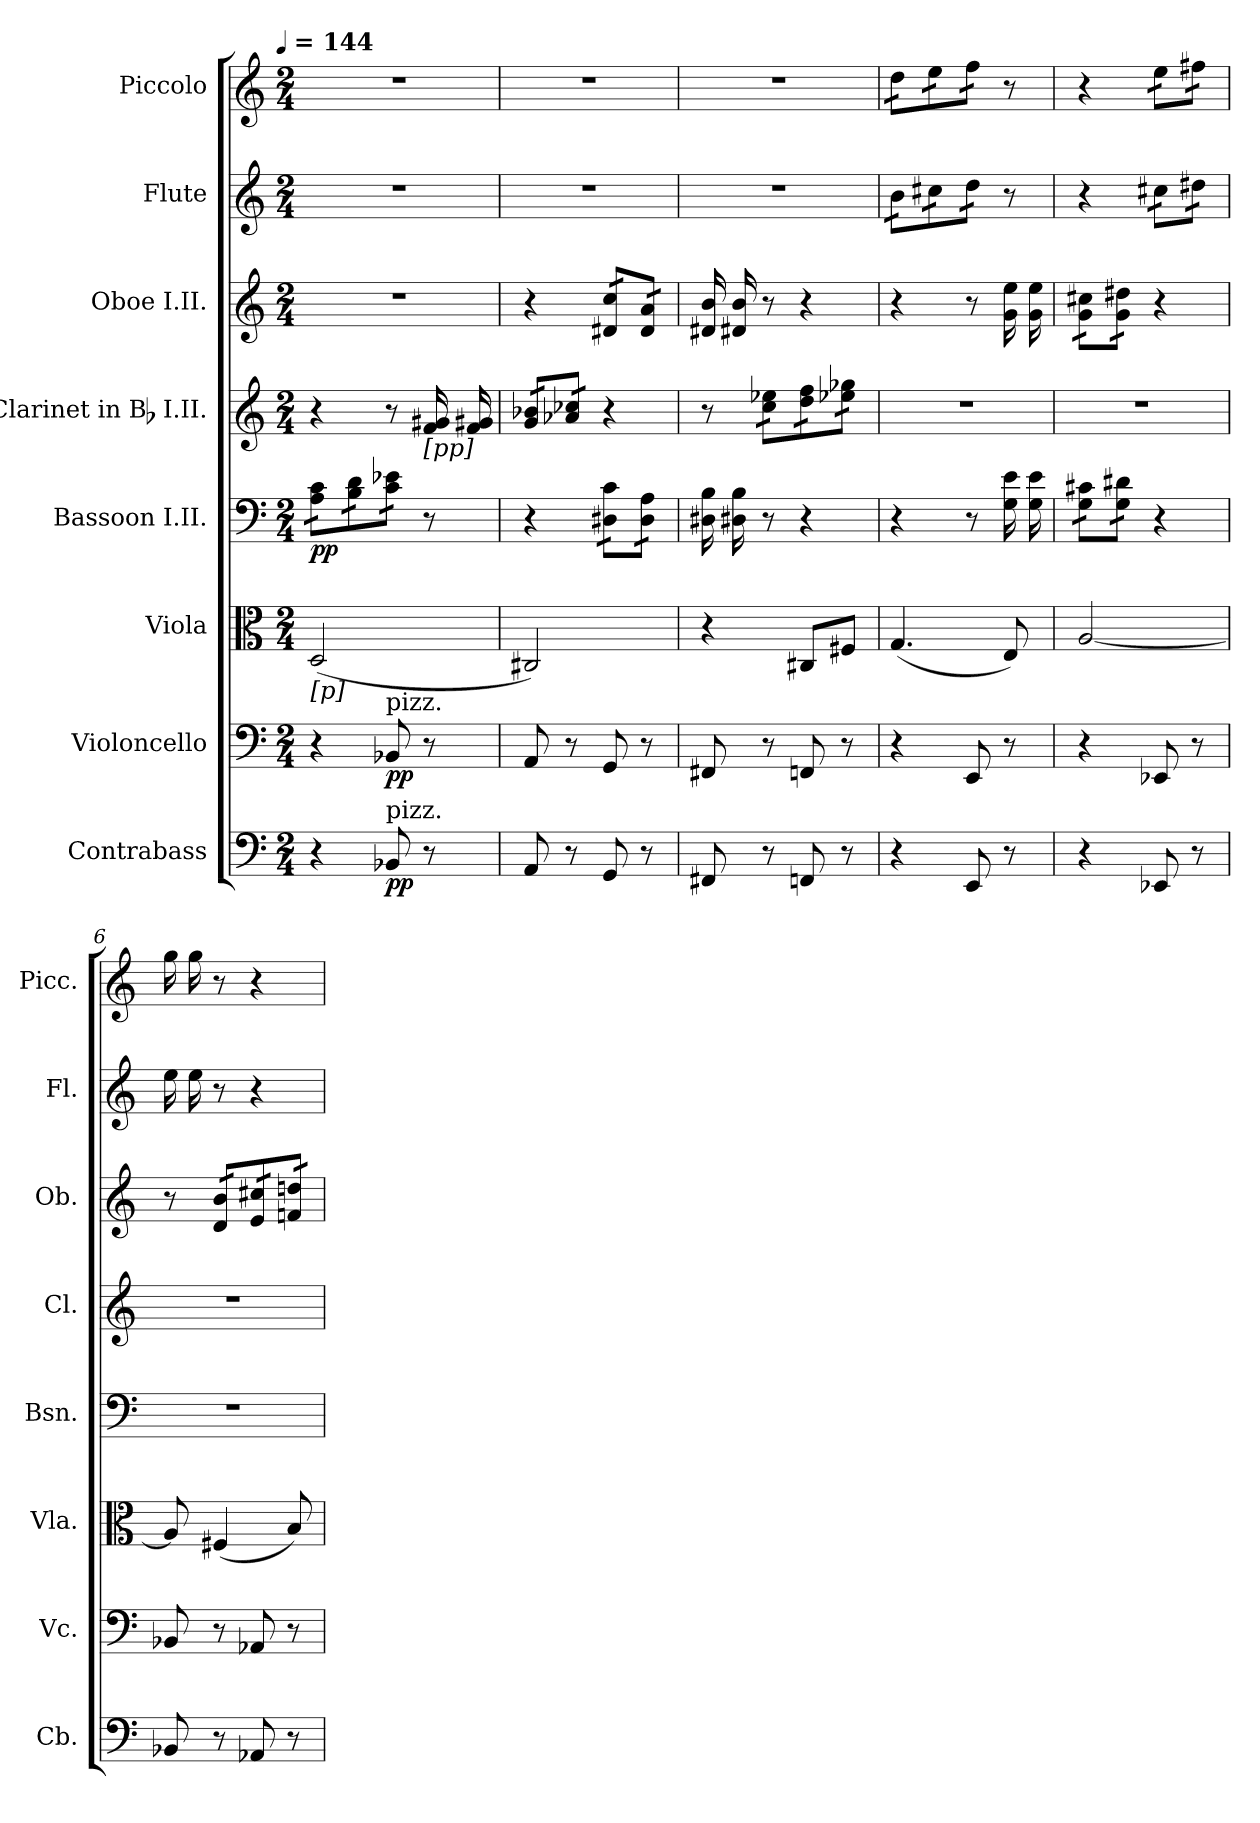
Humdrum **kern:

**kern	**dynam	**kern	**dynam	**kern	**kern	**dynam	**kern	**kern	**kern	**kern
*part8	*part8	*part7	*part7	*part6	*part5	*part5	*part4	*part3	*part2	*part1
*staff8	*staff8	*staff7	*staff7	*staff6	*staff5	*staff5	*staff4	*staff3	*staff2	*staff1
*I"Contrabass	*	*I"Violoncello	*	*I"Viola	*I"Bassoon I.II.	*	*I"Clarinet in Bb I.II.	*I"Oboe I.II.	*I"Flute	*I"Piccolo
*I'Cb.	*	*I'Vc.	*	*I'Vla.	*I'Bsn.	*	*I'Cl.	*I'Ob.	*I'Fl.	*I'Picc.
*clefF4	*	*clefF4	*	*clefC3	*clefF4	*	*clefG2	*clefG2	*clefG2	*clefG2
*	*	*	*	*	*	*	*ITrd1c2	*	*	*
*k[]	*	*k[]	*	*k[]	*k[]	*	*k[b-e-]	*k[]	*k[]	*k[]
!!LO:TX:omd:t=[quarter] = 144
*M2/4	*	*M2/4	*	*M2/4	*M2/4	*	*M2/4	*M2/4	*M2/4	*M2/4
*MM144	*	*MM144	*	*MM144	*MM144	*	*MM144	*MM144	*MM144	*MM144
=1	=1	=1	=1	=1	=1	=1	=1	=1	=1	=1
!	!	!	!	!LO:TX:b:t=[p]	!	!	!	!	!	!
*	*	*	*	*	*tremolo	*	*	*	*	*
4r	.	4r	.	(2D	16A 16cLL	pp	4r	2r	2r	2r
.	.	.	.	.	16A 16c	.	.	.	.	.
.	.	.	.	.	16B 16d	.	.	.	.	.
.	.	.	.	.	16B 16d	.	.	.	.	.
!	!	!LO:TX:a:t=pizz.	!	!	!	!	!	!	!	!
!LO:TX:a:t=pizz.	!	!	!	!	!	!	!	!	!	!
8BB-X	pp	8BB-X	pp	.	16c 16e-X	.	8r	.	.	.
.	.	.	.	.	16c 16e-XJJ	.	.	.	.	.
!	!	!	!	!	!	!	!LO:TX:b:t=[pp]	!	!	!
8r	.	8r	.	.	8r	.	16e- 16f#X	.	.	.
.	.	.	.	.	.	.	16e- 16f#X	.	.	.
=2	=2	=2	=2	=2	=2	=2	=2	=2	=2	=2
*	*	*	*	*	*	*	*tremolo	*	*	*
8AA	.	8AA	.	2C#X)	4r	.	16f 16a-XLL	4r	2r	2r
.	.	.	.	.	.	.	16f 16a-X	.	.	.
8r	.	8r	.	.	.	.	16g-X 16b--X	.	.	.
.	.	.	.	.	.	.	16g-X 16b--XJJ	.	.	.
!	!	!	!	!	!	!	!	!LO:TX:b:t=[pp]	!	!
*	*	*	*	*	*	*	*	*tremolo	*	*
8GG	.	8GG	.	.	16D#X 16cLL	.	4r	16d#X 16ccLL	.	.
.	.	.	.	.	16D#X 16c	.	.	16d#X 16cc	.	.
8r	.	8r	.	.	16D# 16A	.	.	16d# 16a	.	.
.	.	.	.	.	16D# 16AJJ	.	.	16d# 16aJJ	.	.
*	*	*	*	*	*	*	*	*Xtremolo	*	*
*	*	*	*	*	*Xtremolo	*	*	*	*	*
=3	=3	=3	=3	=3	=3	=3	=3	=3	=3	=3
8FF#X	.	8FF#X	.	4r	16D#X 16B	.	8r	16d#X 16b	2r	2r
.	.	.	.	.	16D#X 16B	.	.	16d#X 16b	.	.
8r	.	8r	.	.	8r	.	16b- 16dd-XLL	8r	.	.
.	.	.	.	.	.	.	16b- 16dd-X	.	.	.
8FFn	.	8FFn	.	8C#XL	4r	.	16cc 16ee-	4r	.	.
.	.	.	.	.	.	.	16cc 16ee-	.	.	.
8r	.	8r	.	8F#XJ	.	.	16dd-X 16ff-X	.	.	.
.	.	.	.	.	.	.	16dd-X 16ff-XJJ	.	.	.
*	*	*	*	*	*	*	*Xtremolo	*	*	*
=4	=4	=4	=4	=4	=4	=4	=4	=4	=4	=4
!	!	!	!	!	!	!	!	!	!	!LO:TX:b:t=[pp]
!	!	!	!	!	!	!	!	!	!LO:TX:b:t=[pp]	!
*	*	*	*	*	*	*	*	*	*tremolo	*
*	*	*	*	*	*	*	*	*	*	*tremolo
4r	.	4r	.	(4.G	4r	.	2r	4r	16bLL	16ddLL
.	.	.	.	.	.	.	.	.	16b	16dd
.	.	.	.	.	.	.	.	.	16cc#X	16ee
.	.	.	.	.	.	.	.	.	16cc#X	16ee
8EE	.	8EE	.	.	8r	.	.	8r	16dd	16ff
.	.	.	.	.	.	.	.	.	16ddJJ	16ffJJ
8r	.	8r	.	8E)	16G 16e	.	.	16g 16ee	8r	8r
.	.	.	.	.	16G 16e	.	.	16g 16ee	.	.
=5	=5	=5	=5	=5	=5	=5	=5	=5	=5	=5
*	*	*	*	*	*tremolo	*	*	*	*	*
*	*	*	*	*	*	*	*	*tremolo	*	*
4r	.	4r	.	[2A	16G 16c#XLL	.	2r	16g 16cc#XLL	4r	4r
.	.	.	.	.	16G 16c#X	.	.	16g 16cc#X	.	.
.	.	.	.	.	16G 16d#X	.	.	16g 16dd#X	.	.
.	.	.	.	.	16G 16d#XJJ	.	.	16g 16dd#XJJ	.	.
*	*	*	*	*	*Xtremolo	*	*	*	*	*
8EE-X	.	8EE-X	.	.	4r	.	.	4r	16cc#XLL	16eeLL
.	.	.	.	.	.	.	.	.	16cc#X	16ee
8r	.	8r	.	.	.	.	.	.	16dd#X	16ff#X
.	.	.	.	.	.	.	.	.	16dd#XJJ	16ff#XJJ
*	*	*	*	*	*	*	*	*	*	*Xtremolo
*	*	*	*	*	*	*	*	*	*Xtremolo	*
=6	=6	=6	=6	=6	=6	=6	=6	=6	=6	=6
8BB-X	.	8BB-X	.	8A]	2r	.	2r	8r	16ee	16gg
.	.	.	.	.	.	.	.	.	16ee	16gg
8r	.	8r	.	(4F#X	.	.	.	16d 16bLL	8r	8r
.	.	.	.	.	.	.	.	16d 16b	.	.
8AA-X	.	8AA-X	.	.	.	.	.	16e 16cc#X	4r	4r
.	.	.	.	.	.	.	.	16e 16cc#X	.	.
8r	.	8r	.	8B)	.	.	.	16fn 16ddn	.	.
.	.	.	.	.	.	.	.	16fn 16ddnJJ	.	.
*	*	*	*	*	*	*	*	*Xtremolo	*	*
=	=	=	=	=	=	=	=	=	=	=
*-	*-	*-	*-	*-	*-	*-	*-	*-	*-	*-
